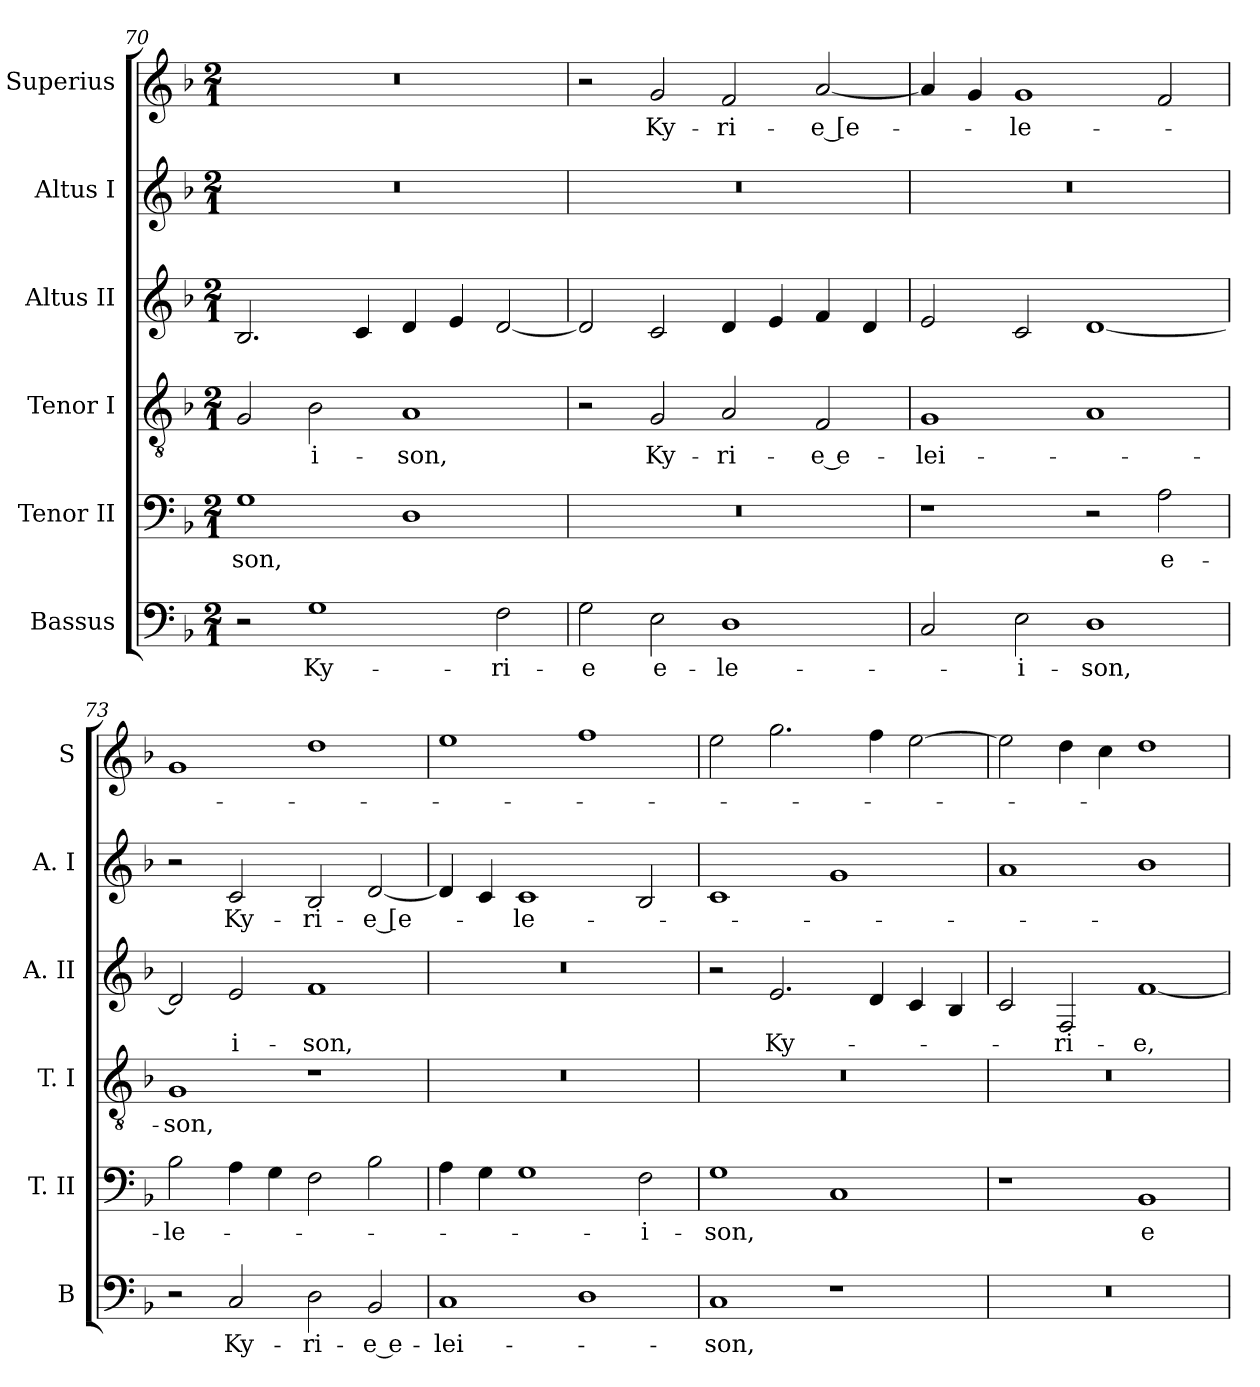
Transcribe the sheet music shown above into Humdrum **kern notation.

**kern	**text	**kern	**text	**kern	**text	**kern	**text	**kern	**text	**kern	**text
*part6	*part6	*part5	*part5	*part4	*part4	*part3	*part3	*part2	*part2	*part1	*part1
*staff6	*staff6	*staff5	*staff5	*staff4	*staff4	*staff3	*staff3	*staff2	*staff2	*staff1	*staff1
*I"Bassus	*	*I"Tenor II	*	*I"Tenor I	*	*I"Altus II	*	*I"Altus I	*	*I"Superius	*
*I'B	*	*I'T. II	*	*I'T. I	*	*I'A. II	*	*I'A. I	*	*I'S	*
*clefF4	*	*clefF4	*	*clefGv2	*	*clefG2	*	*clefG2	*	*clefG2	*
*k[b-]	*	*k[b-]	*	*k[b-]	*	*k[b-]	*	*k[b-]	*	*k[b-]	*
*F:	*	*F:	*	*F:	*	*F:	*	*F:	*	*F:	*
*M2/1	*	*M2/1	*	*M2/1	*	*M2/1	*	*M2/1	*	*M2/1	*
=70	=70	=70	=70	=70	=70	=70	=70	=70	=70	=70	=70
2r	.	1G	-son,	2G	.	2.B-	.	0r	.	0r	.
1G	Ky-	.	.	2B-	-i-	.	.	.	.	.	.
.	.	.	.	.	.	4c	.	.	.	.	.
.	.	1D	.	1A	-son,	4d	.	.	.	.	.
.	.	.	.	.	.	4e	.	.	.	.	.
2F	-ri-	.	.	.	.	[2d	.	.	.	.	.
=71	=71	=71	=71	=71	=71	=71	=71	=71	=71	=71	=71
2G	-e	0r	.	2r	.	2d]	.	0r	.	2r	.
2E	e-	.	.	2G	Ky-	2c	.	.	.	2g	Ky-
1D	-le-	.	.	2A	-ri-	4d	.	.	.	2f	-ri-
.	.	.	.	.	.	4e	.	.	.	.	.
.	.	.	.	2F	-e e-	4f	.	.	.	[2a	-e [e-
.	.	.	.	.	.	4d	.	.	.	.	.
=72	=72	=72	=72	=72	=72	=72	=72	=72	=72	=72	=72
2C	.	1r	.	1G	-lei-	2e	.	0r	.	4a]	.
.	.	.	.	.	.	.	.	.	.	4g	.
2E	-i-	.	.	.	.	2c	.	.	.	1g	-le-
1D	-son,	2r	.	1A	.	[1d	.	.	.	.	.
.	.	2A	e-	.	.	.	.	.	.	2f	.
=73	=73	=73	=73	=73	=73	=73	=73	=73	=73	=73	=73
2r	.	2B-	-le-	1G	-son,	2d]	.	2r	.	1g	.
2C	Ky-	4A	.	.	.	2e	-i-	2c	Ky-	.	.
.	.	4G	.	.	.	.	.	.	.	.	.
2D	-ri-	2F	.	1r	.	1f	-son,	2B-	-ri-	1dd	.
2BB-	-e e-	2B-	.	.	.	.	.	[2d	-e [e-	.	.
=74	=74	=74	=74	=74	=74	=74	=74	=74	=74	=74	=74
1C	-lei-	4A	.	0r	.	0r	.	4d]	.	1ee	.
.	.	4G	.	.	.	.	.	4c	.	.	.
.	.	1G	.	.	.	.	.	1c	-le-	.	.
1D	.	.	.	.	.	.	.	.	.	1ff	.
.	.	2F	-i-	.	.	.	.	2B-	.	.	.
=75	=75	=75	=75	=75	=75	=75	=75	=75	=75	=75	=75
1C	-son,	1G	-son,	0r	.	2r	.	1c	.	2ee	.
.	.	.	.	.	.	2.e	Ky-	.	.	2.gg	.
1r	.	1C	.	.	.	.	.	1g	.	.	.
.	.	.	.	.	.	4d	.	.	.	4ff	.
.	.	.	.	.	.	4c	.	.	.	[2ee	.
.	.	.	.	.	.	4B-	.	.	.	.	.
=76	=76	=76	=76	=76	=76	=76	=76	=76	=76	=76	=76
0r	.	1r	.	0r	.	2c	.	1a	.	2ee]	.
.	.	.	.	.	.	2F	-ri-	.	.	4dd	.
.	.	.	.	.	.	.	.	.	.	4cc	.
.	.	1BB-	e-	.	.	[1f	-e,	1b-	.	1dd	.
=	=	=	=	=	=	=	=	=	=	=	=
*-	*-	*-	*-	*-	*-	*-	*-	*-	*-	*-	*-
